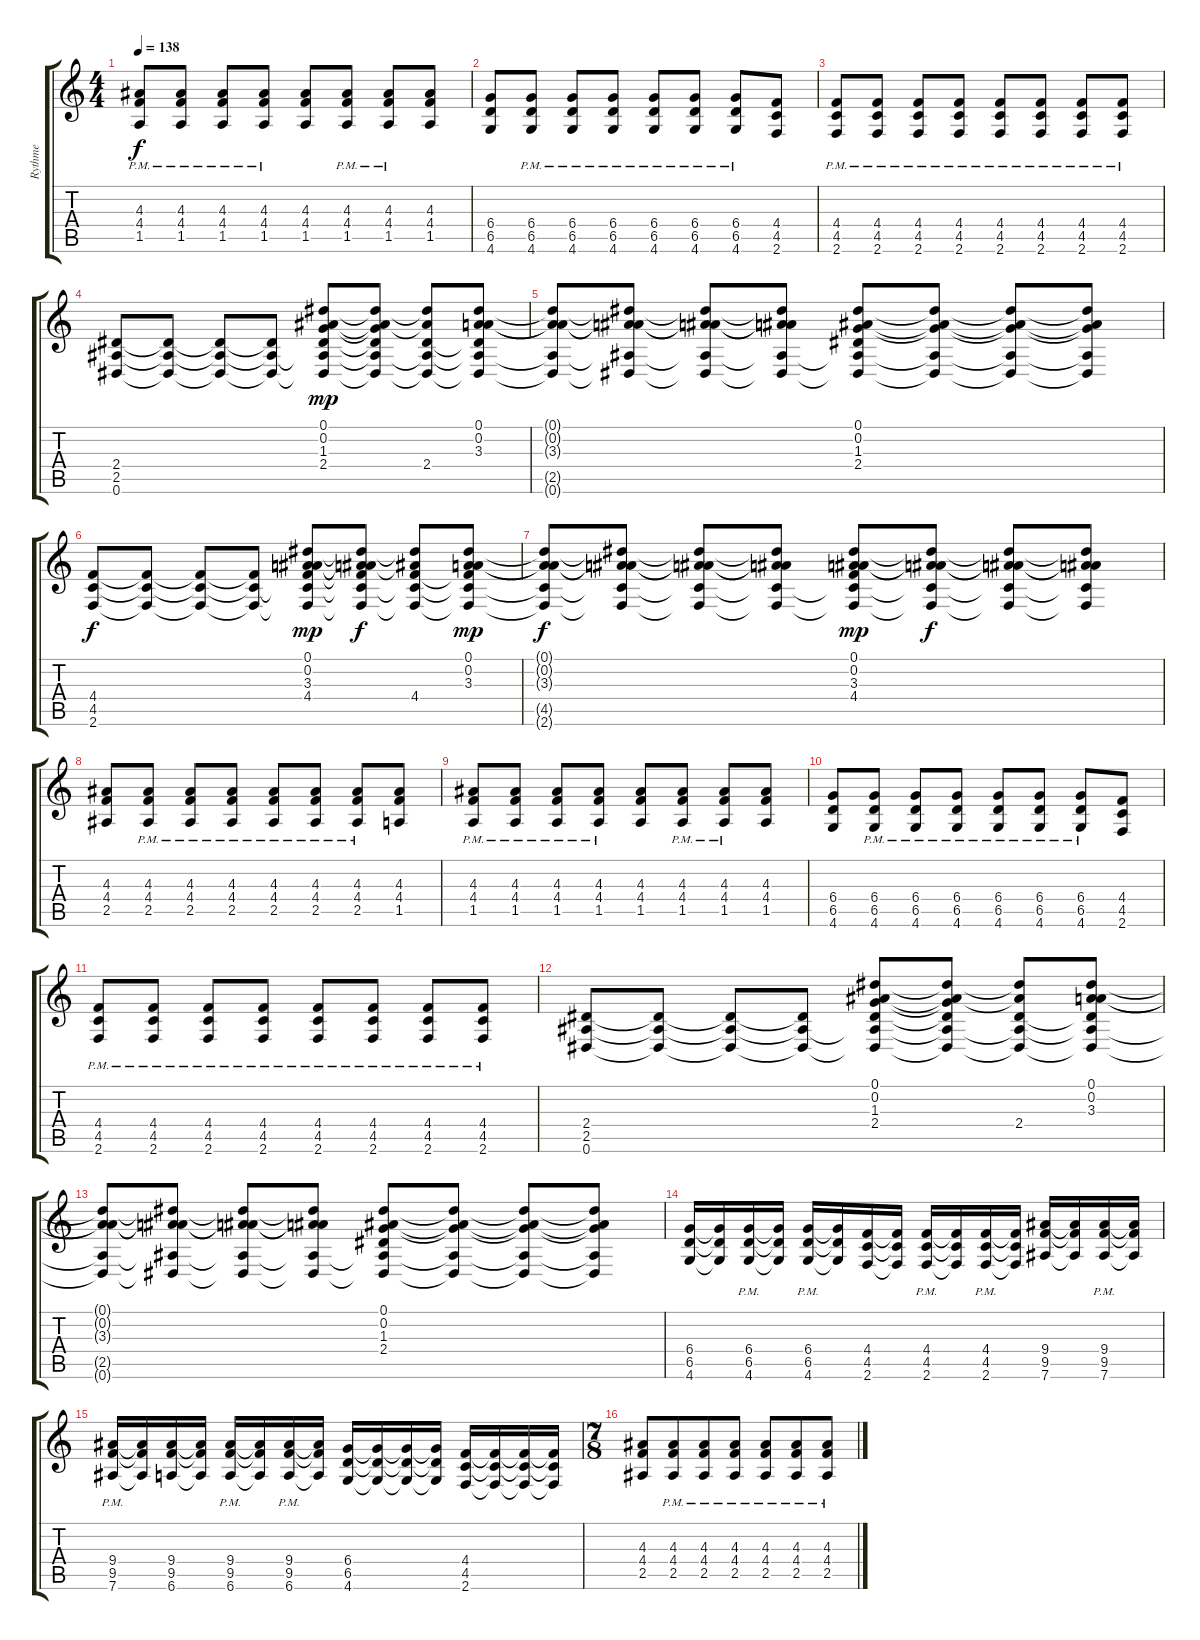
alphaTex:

\track ("Rythme" "Rythme") {instrument electricguitarclean}
\staff {score tabs}
\tuning (Eb4 Bb3 Gb3 Db3 Ab2 Eb2) {hide}
\ts (4 4)
\tempo 138
\clef g2
\ks c
(4.3{pm} 4.4{pm} 1.5{pm}).8{dy f} (4.3{pm} 4.4{pm} 1.5{pm}).8 (4.3{pm} 4.4{pm} 1.5{pm}).8 (4.3{pm} 4.4{pm} 1.5{pm}).8 (4.3 4.4 1.5).8 (4.3{pm} 4.4{pm} 1.5{pm}).8 (4.3{pm} 4.4{pm} 1.5{pm}).8 (4.3 4.4 1.5).8 |
(6.4 6.5 4.6).8 (6.4{pm} 6.5{pm} 4.6{pm}).8 (6.4{pm} 6.5{pm} 4.6{pm}).8 (6.4{pm} 6.5{pm} 4.6{pm}).8 (6.4{pm} 6.5{pm} 4.6{pm}).8 (6.4{pm} 6.5{pm} 4.6{pm}).8 (6.4{pm} 6.5{pm} 4.6{pm}).8 (4.4 4.5 2.6).8 |
(4.4{pm} 4.5{pm} 2.6{pm}).8 (4.4{pm} 4.5{pm} 2.6{pm}).8 (4.4{pm} 4.5{pm} 2.6{pm}).8 (4.4{pm} 4.5{pm} 2.6{pm}).8 (4.4{pm} 4.5{pm} 2.6{pm}).8 (4.4{pm} 4.5{pm} 2.6{pm}).8 (4.4{pm} 4.5{pm} 2.6{pm}).8 (4.4{pm} 4.5{pm} 2.6{pm}).8 |
(2.4 2.5 0.6).8 (2.4{t} 2.5{t} 0.6{t}).8 (2.4{t} 2.5{t} 0.6{t}).8 (2.4{t} 2.5{t} 0.6{t}).8 (0.1 0.2 1.3 2.4 2.5{t} 0.6{t}).8{dy mp} (0.1{t} 0.2{t} 1.3{t} 2.4{t} 2.5{t} 0.6{t}).8 (0.1{t} 0.2{t} 2.4 2.5{t} 0.6{t}).8 (0.1 0.2 3.3 2.4{t} 2.5{t} 0.6{t}).8 |
(0.1{t} 0.2{t} 3.3{t} 2.5{t} 0.6{t}).8 (0.1{t} 0.2{t} 3.3{t} 2.5{t} 0.6{t}).8 (0.1{t} 0.2{t} 3.3{t} 2.5{t} 0.6{t}).8 (0.1{t} 0.2{t} 3.3{t} 2.5{t} 0.6{t}).8 (0.1 0.2 1.3 2.4 2.5{t} 0.6{t}).8 (0.1{t} 0.2{t} 1.3{t} 2.5{t} 0.6{t}).8 (0.1{t} 0.2{t} 1.3{t} 2.5{t} 0.6{t}).8 (0.1{t} 0.2{t} 1.3{t} 2.5{t} 0.6{t}).8 |
(4.4 4.5 2.6).8{dy f} (4.4{t} 4.5{t} 2.6{t}).8 (4.4{t} 4.5{t} 2.6{t}).8 (4.4{t} 4.5{t} 2.6{t}).8 (0.1 0.2 3.3 4.4 4.5{t} 2.6{t}).8{dy mp} (0.1{t} 0.2{t} 3.3{t} 4.4{t} 4.5{t} 2.6{t}).8{dy f} (0.1{t} 0.2{t} 4.4 4.5{t} 2.6{t}).8 (0.1 0.2 3.3 4.4{t} 4.5{t} 2.6{t}).8{dy mp} |
(0.1{t} 0.2{t} 3.3{t} 4.5{t} 2.6{t}).8{dy f} (0.1{t} 0.2{t} 3.3{t} 4.5{t} 2.6{t}).8 (0.1{t} 0.2{t} 3.3{t} 4.5{t} 2.6{t}).8 (0.1{t} 0.2{t} 3.3{t} 4.5{t} 2.6{t}).8 (0.1 0.2 3.3 4.4 4.5{t} 2.6{t}).8{dy mp} (0.1{t} 0.2{t} 3.3{t} 4.5{t} 2.6{t}).8{dy f} (0.1{t} 0.2{t} 3.3{t} 4.5{t} 2.6{t}).8 (0.1{t} 0.2{t} 3.3{t} 4.5{t} 2.6{t}).8 |
(4.3 4.4 2.5).8 (4.3{pm} 4.4{pm} 2.5{pm}).8 (4.3{pm} 4.4{pm} 2.5{pm}).8 (4.3{pm} 4.4{pm} 2.5{pm}).8 (4.3{pm} 4.4{pm} 2.5{pm}).8 (4.3{pm} 4.4{pm} 2.5{pm}).8 (4.3{pm} 4.4{pm} 2.5{pm}).8 (4.3 4.4 1.5).8 |
(4.3{pm} 4.4{pm} 1.5{pm}).8 (4.3{pm} 4.4{pm} 1.5{pm}).8 (4.3{pm} 4.4{pm} 1.5{pm}).8 (4.3{pm} 4.4{pm} 1.5{pm}).8 (4.3 4.4 1.5).8 (4.3{pm} 4.4{pm} 1.5{pm}).8 (4.3{pm} 4.4{pm} 1.5{pm}).8 (4.3 4.4 1.5).8 |
(6.4 6.5 4.6).8 (6.4{pm} 6.5{pm} 4.6{pm}).8 (6.4{pm} 6.5{pm} 4.6{pm}).8 (6.4{pm} 6.5{pm} 4.6{pm}).8 (6.4{pm} 6.5{pm} 4.6{pm}).8 (6.4{pm} 6.5{pm} 4.6{pm}).8 (6.4{pm} 6.5{pm} 4.6{pm}).8 (4.4 4.5 2.6).8 |
(4.4{pm} 4.5{pm} 2.6{pm}).8 (4.4{pm} 4.5{pm} 2.6{pm}).8 (4.4{pm} 4.5{pm} 2.6{pm}).8 (4.4{pm} 4.5{pm} 2.6{pm}).8 (4.4{pm} 4.5{pm} 2.6{pm}).8 (4.4{pm} 4.5{pm} 2.6{pm}).8 (4.4{pm} 4.5{pm} 2.6{pm}).8 (4.4{pm} 4.5{pm} 2.6{pm}).8 |
(2.4 2.5 0.6).8 (2.4{t} 2.5{t} 0.6{t}).8 (2.4{t} 2.5{t} 0.6{t}).8 (2.4{t} 2.5{t} 0.6{t}).8 (0.1 0.2 1.3 2.4 2.5{t} 0.6{t}).8 (0.1{t} 0.2{t} 1.3{t} 2.4{t} 2.5{t} 0.6{t}).8 (0.1{t} 0.2{t} 2.4 2.5{t} 0.6{t}).8 (0.1 0.2 3.3 2.4{t} 2.5{t} 0.6{t}).8 |
(0.1{t} 0.2{t} 3.3{t} 2.5{t} 0.6{t}).8 (0.1{t} 0.2{t} 3.3{t} 2.5{t} 0.6{t}).8 (0.1{t} 0.2{t} 3.3{t} 2.5{t} 0.6{t}).8 (0.1{t} 0.2{t} 3.3{t} 2.5{t} 0.6{t}).8 (0.1 0.2 1.3 2.4 2.5{t} 0.6{t}).8 (0.1{t} 0.2{t} 1.3{t} 2.5{t} 0.6{t}).8 (0.1{t} 0.2{t} 1.3{t} 2.5{t} 0.6{t}).8 (0.1{t} 0.2{t} 1.3{t} 2.5{t} 0.6{t}).8 |
(6.4 6.5 4.6).16 (6.4{t} 6.5{t} 4.6{t}).16 (6.4{pm} 6.5{pm} 4.6{pm}).16 (6.4{t} 6.5{t} 4.6{t}).16 (6.4{pm} 6.5{pm} 4.6{pm}).16 (6.4{t} 6.5{t} 4.6{t}).16 (4.4 4.5 2.6).16 (4.4{t} 4.5{t} 2.6{t}).16 (4.4{pm} 4.5{pm} 2.6{pm}).16 (4.4{t} 4.5{t} 2.6{t}).16 (4.4{pm} 4.5{pm} 2.6{pm}).16 (4.4{t} 4.5{t} 2.6{t}).16 (9.4 9.5 7.6).16 (9.4{t} 9.5{t} 7.6{t}).16 (9.4{pm} 9.5{pm} 7.6{pm}).16 (9.4{t} 9.5{t} 7.6{t}).16 |
(9.4{pm} 9.5{pm} 7.6{pm}).16 (9.4{t} 9.5{t} 7.6{t}).16 (9.4 9.5 6.6).16 (9.4{t} 9.5{t} 6.6{t}).16 (9.4{pm} 9.5{pm} 6.6{pm}).16 (9.4{t} 9.5{t} 6.6{t}).16 (9.4{pm} 9.5{pm} 6.6{pm}).16 (9.4{t} 9.5{t} 6.6{t}).16 (6.4 6.5 4.6).16 (6.4{t} 6.5{t} 4.6{t}).16 (6.4{t} 6.5{t} 4.6{t}).16 (6.4{t} 6.5{t} 4.6{t}).16 (4.4 4.5 2.6).16 (4.4{t} 4.5{t} 2.6{t}).16 (4.4{t} 4.5{t} 2.6{t}).16 (4.4{t} 4.5{t} 2.6{t}).16 |
\ts (7 8)
(4.3 4.4 2.5).8 (4.3{pm} 4.4{pm} 2.5{pm}).8 (4.3{pm} 4.4{pm} 2.5{pm}).8 (4.3{pm} 4.4{pm} 2.5{pm}).8 (4.3{pm} 4.4{pm} 2.5{pm}).8 (4.3{pm} 4.4{pm} 2.5{pm}).8 (4.3{pm} 4.4{pm} 2.5{pm}).8
